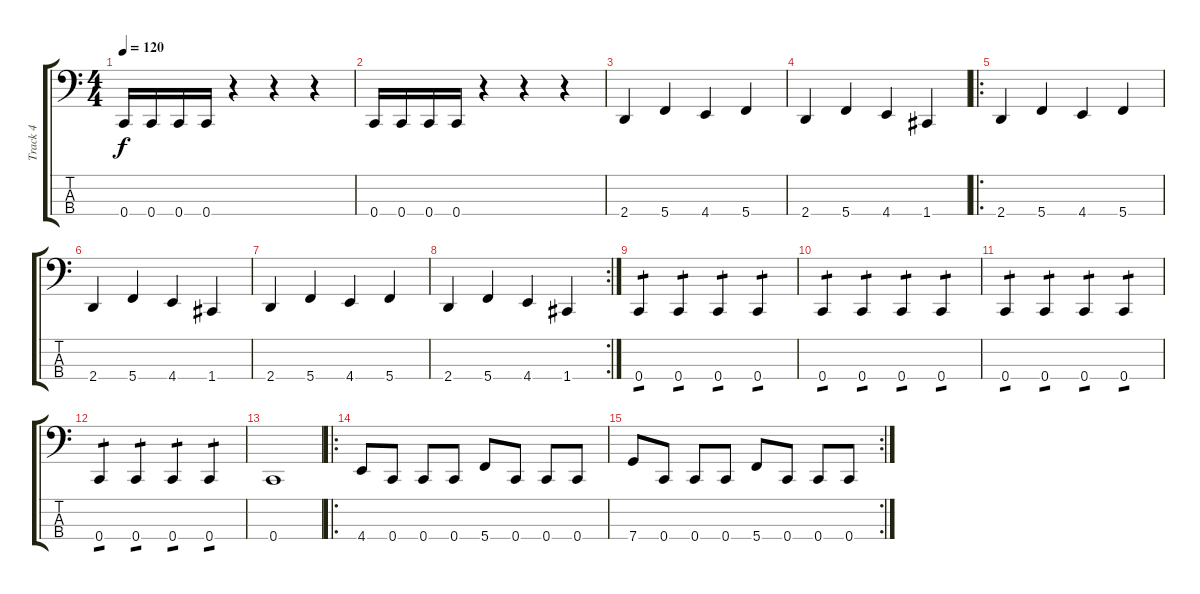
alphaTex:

\track ("Track 4" "Track 4") {instrument electricbassfinger}
\staff {score tabs}
\tuning (Eb2 Bb1 F1 C1) {hide}
\ts (4 4)
\tempo 120
\clef f4
\ks c
0.4.16{dy f} 0.4.16 0.4.16 0.4.16 r.4 r.4 r.4 |
0.4.16 0.4.16 0.4.16 0.4.16 r.4 r.4 r.4 |
2.4.4 5.4.4 4.4.4 5.4.4 |
2.4.4 5.4.4 4.4.4 1.4.4 |
\ro
2.4.4 5.4.4 4.4.4 5.4.4 |
2.4.4 5.4.4 4.4.4 1.4.4 |
2.4.4 5.4.4 4.4.4 5.4.4 |
\rc 2
2.4.4 5.4.4 4.4.4 1.4.4 |
0.4.4{tp 1} 0.4.4{tp 1} 0.4.4{tp 1} 0.4.4{tp 1} |
0.4.4{tp 1} 0.4.4{tp 1} 0.4.4{tp 1} 0.4.4{tp 1} |
0.4.4{tp 1} 0.4.4{tp 1} 0.4.4{tp 1} 0.4.4{tp 1} |
0.4.4{tp 1} 0.4.4{tp 1} 0.4.4{tp 1} 0.4.4{tp 1} |
0.4.1 |
\ro
4.4.8 0.4.8 0.4.8 0.4.8 5.4.8 0.4.8 0.4.8 0.4.8 |
\rc 2
7.4.8 0.4.8 0.4.8 0.4.8 5.4.8 0.4.8 0.4.8 0.4.8
